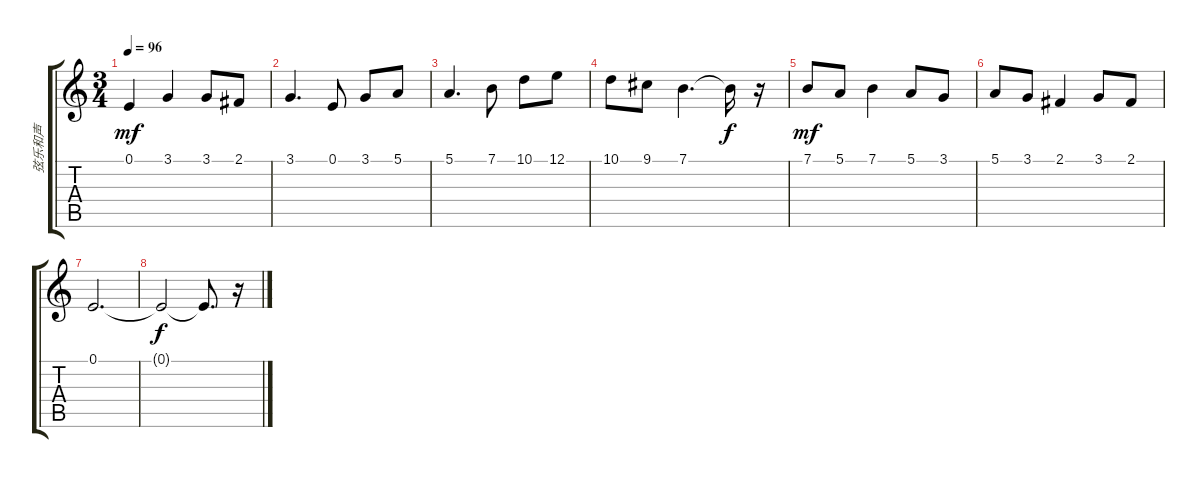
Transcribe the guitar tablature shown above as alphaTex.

\track ("弦乐和声" "弦乐和声") {instrument stringensemble2}
\staff {score tabs}
\tuning (E4 B3 G3 D3 A2 E2) {hide}
\ts (3 4)
\tempo 96
\clef g2
\ks c
0.1.4{dy mf} 3.1.4 3.1.8 2.1.8 |
3.1.4{d} 0.1.8 3.1.8 5.1.8 |
5.1.4{d} 7.1.8 10.1.8 12.1.8 |
10.1.8 9.1.8 7.1.4{d} 7.1{t}.16{dy f} r.16 |
7.1.8{dy mf} 5.1.8 7.1.4 5.1.8 3.1.8 |
5.1.8 3.1.8 2.1.4 3.1.8 2.1.8 |
0.1.2{d volume 8} |
0.1{t}.2{dy f} 0.1{t}.8{d} r.16
